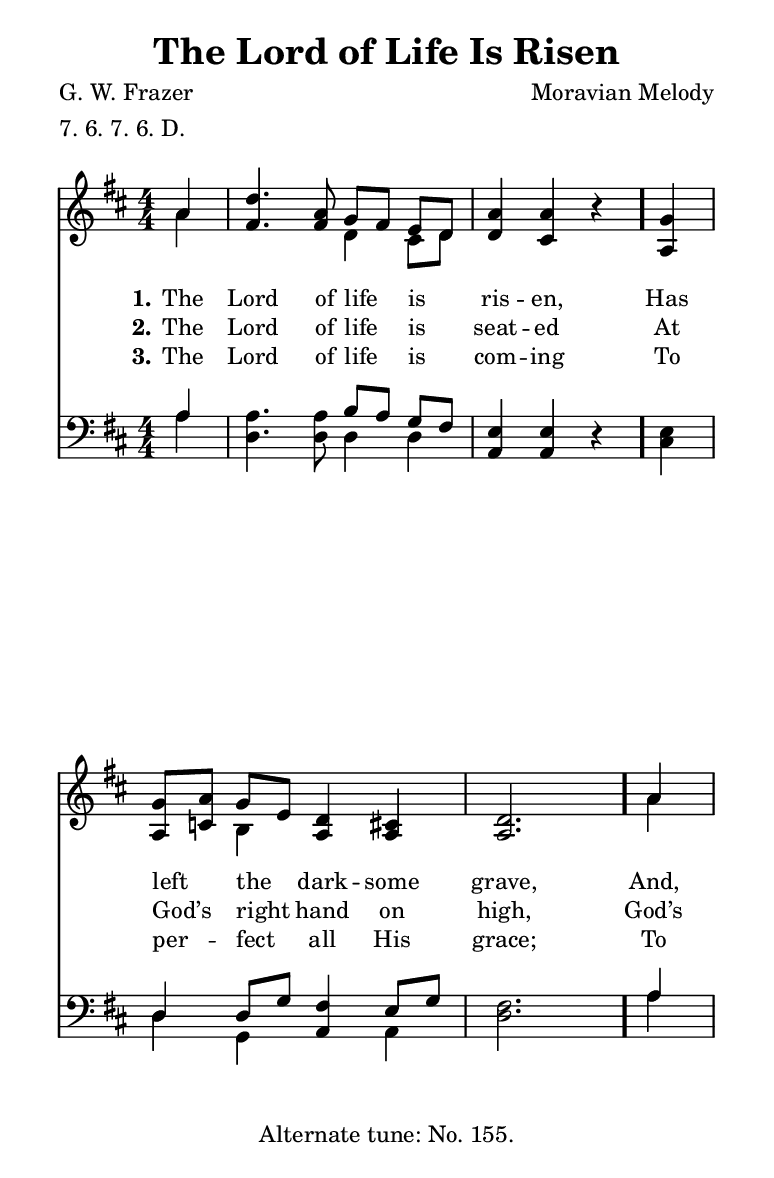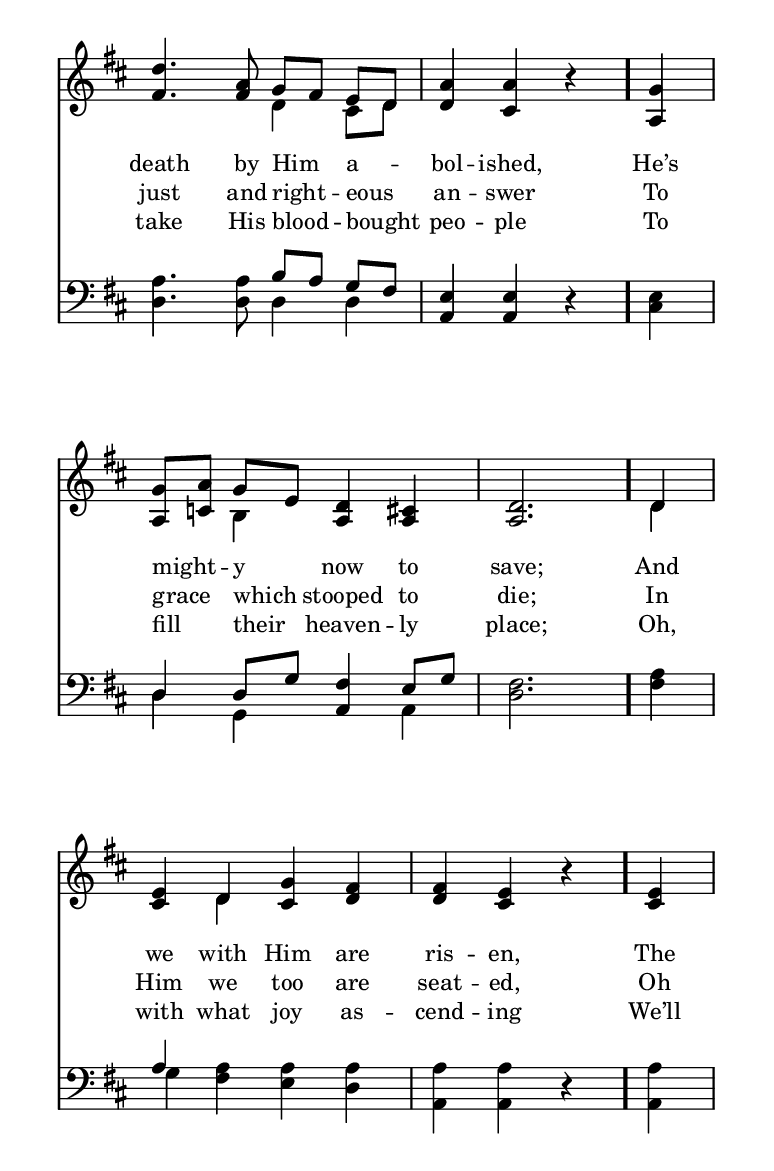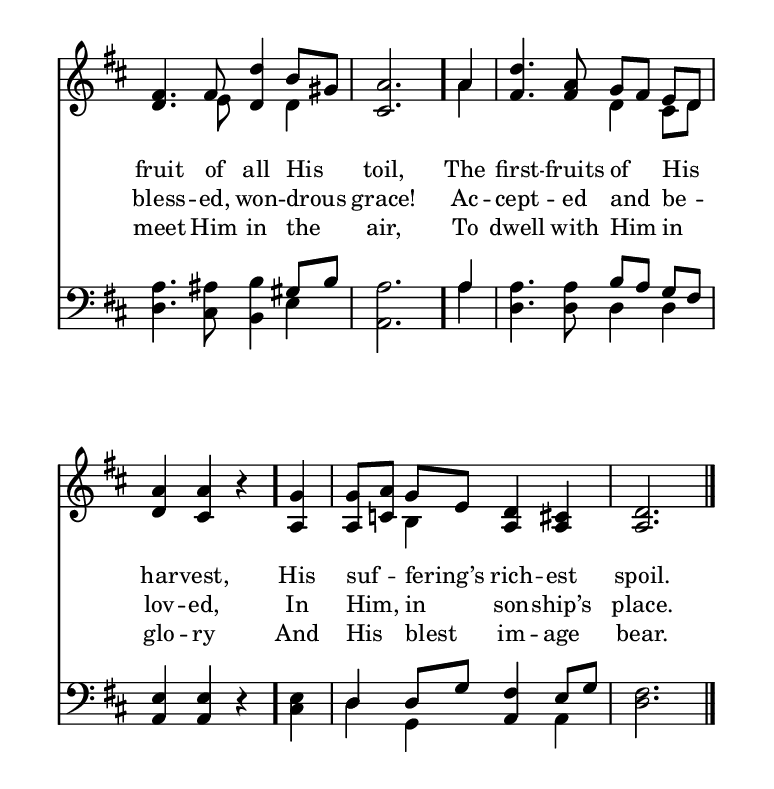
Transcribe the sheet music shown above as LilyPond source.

\include "common/global.ily"
\paper {
  \include "common/paper.ily"
  oddFooterMarkup = \markup { \fill-line { \on-the-fly \first-page "Alternate tune: No. 155." } }
}

\header{
  hymnnumber = "196"
  title = "The Lord of Life Is Risen"
  tunename = "Ostrava"
  meter = "7. 6. 7. 6. D."
  poet = "G. W. Frazer"
  composer = "Moravian Melody"
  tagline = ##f
}

global = {
  \include "common/overrides.ily"
  \override Staff.TimeSignature.style = #'numbered % original has `c`
  \time 4/4
  \override Score.MetronomeMark.transparent = ##t % hide all fermata changes too
  \tempo 4=90
  \key d \major
  \partial 4
  \autoBeamOff
}

notesSoprano = {
\global
\relative c' {

  a'4 | d4. a8 g[ fis] e[ d] | a'4 a r4
  g4 | g8[ a] g[ e] d4 cis | d2. \eogbreak
  a'4 | d4. a8 g[ fis] e[ d] | a'4 a r4
  g4 | g8[ a] g[ e] d4 cis | d2. \eogbreak

  d4 | e d g fis | fis e r
  e4 | fis4. fis8 d'4 b8[ gis] | a2. \eogbreak

  a4 | d4. a8 g[ fis] e[ d] | a'4 a r4
  g4 | g8[ a] g[ e] d4 cis | d2.

  \bar "|."

}
}

notesAlto = {
\global
\relative e {

  a'4 | fis4. fis8 d4 cis8[ d] | d4 cis r
  a4 | a8[ c] b4 a a | a2.
  a'4 | fis4. fis8 d4 cis8[ d] | d4 cis r
  a4 | a8[ c] b4 a a | a2.

  d4 | cis d cis d | d cis r
  cis4 | d4. e8 d4 d | cis2.
  a'4 | fis4. fis8 d4 cis8[ d] | d4 cis r
  a4 | a8[ c] b4 a a | a2.

}
}

notesTenor = {
\global
\relative a {

  a4 | a4. a8 b8[ a] g[ fis] | e4 e r
  e4 | d d8[ g] fis4 e8[ g] | fis2.
  a4 | a4. a8 b8[ a] g[ fis] | e4 e r
  e4 | d d8[ g] fis4 e8[ g] | fis2.

  a4 | a a a a | a a r
  a4 | a4. ais8 b4 gis8[ b] | a2.
  a4 | a4. a8 b8[ a] g[ fis] | e4 e r
  e4 | d d8[ g] fis4 e8[ g] | fis2.

}
}

notesBass = {
\global
\relative f, {

  a'4 | d,4. d8 d4 d | a4 a r
  cis4 | d g, a a | d2.
  a'4 | d,4. d8 d4 d | a4 a r
  cis4 | d g, a a | d2.

  fis4 | g fis e d | a a r
  a4 | d4. cis8 b4 e | a,2.
  a'4 | d,4. d8 d4 d | a4 a r
  cis4 | d g, a a | d2.

}
}

wordsA = \lyricmode {
\set stanza = "1."

The Lord of life is ris -- en, \bar "."
Has left the dark -- some grave, \bar "."
And, death by Him a -- bol -- ished, \bar "."
He’s might -- y now to save; \bar "."
And we with Him are ris -- en, \bar "."
The fruit of all His toil, \bar "."
The first -- fruits of His har -- vest, \bar "."
His suf -- fering’s rich -- est spoil. \bar "."

}

wordsB = \lyricmode {
\set stanza = "2."

The Lord of life is seat -- ed
At God’s right hand on high,
God’s just and right -- eous an -- swer
To grace which stooped to die;
In Him we too are seat -- ed,
Oh bless -- ed, won -- drous grace!
Ac -- cept -- ed and be -- lov -- ed,
In Him, in son -- ship’s place.

}

wordsC = \lyricmode {
\set stanza = "3."

The Lord of life is com -- ing
To per -- fect all His grace;
To take His blood -- bought peo -- ple
To fill their heaven -- ly place;
Oh, with what joy as -- cend -- ing
We’ll meet Him in the air,
To dwell with Him in glo -- ry
And His blest im -- age bear.

}

\score {
  \context ChoirStaff <<
    \context Staff = upper <<
      \set Staff.autoBeaming = ##f
      \set ChoirStaff.systemStartDelimiter = #'SystemStartBar
      \set ChoirStaff.printPartCombineTexts = ##f
      \partcombine #'(2 . 9) \notesSoprano \notesAlto
      \context NullVoice = sopranos { \voiceOne << \notesSoprano >> }
      \context NullVoice = altos { \voiceTwo << \notesAlto >> }
      \context Lyrics = one   \lyricsto sopranos \wordsA
      \context Lyrics = two   \lyricsto sopranos \wordsB
      \context Lyrics = three \lyricsto sopranos \wordsC
    >>
    \context Staff = men <<
      \set Staff.autoBeaming = ##f
      \clef bass
      \set ChoirStaff.printPartCombineTexts = ##f
      \partcombine #'(2 . 9) \notesTenor \notesBass
      \context NullVoice = tenors { \voiceOne << \notesTenor >> }
      \context NullVoice = basses { \voiceTwo << \notesBass >> }
    >>
  >>
  \layout {
    \include "common/layout.ily"
  }
  \midi{
    \include "common/midi.ily"
  }
}

\version "2.19.49"  % necessary for upgrading to future LilyPond versions.

% vi:set et ts=2 sw=2 ai nocindent syntax=lilypond:
